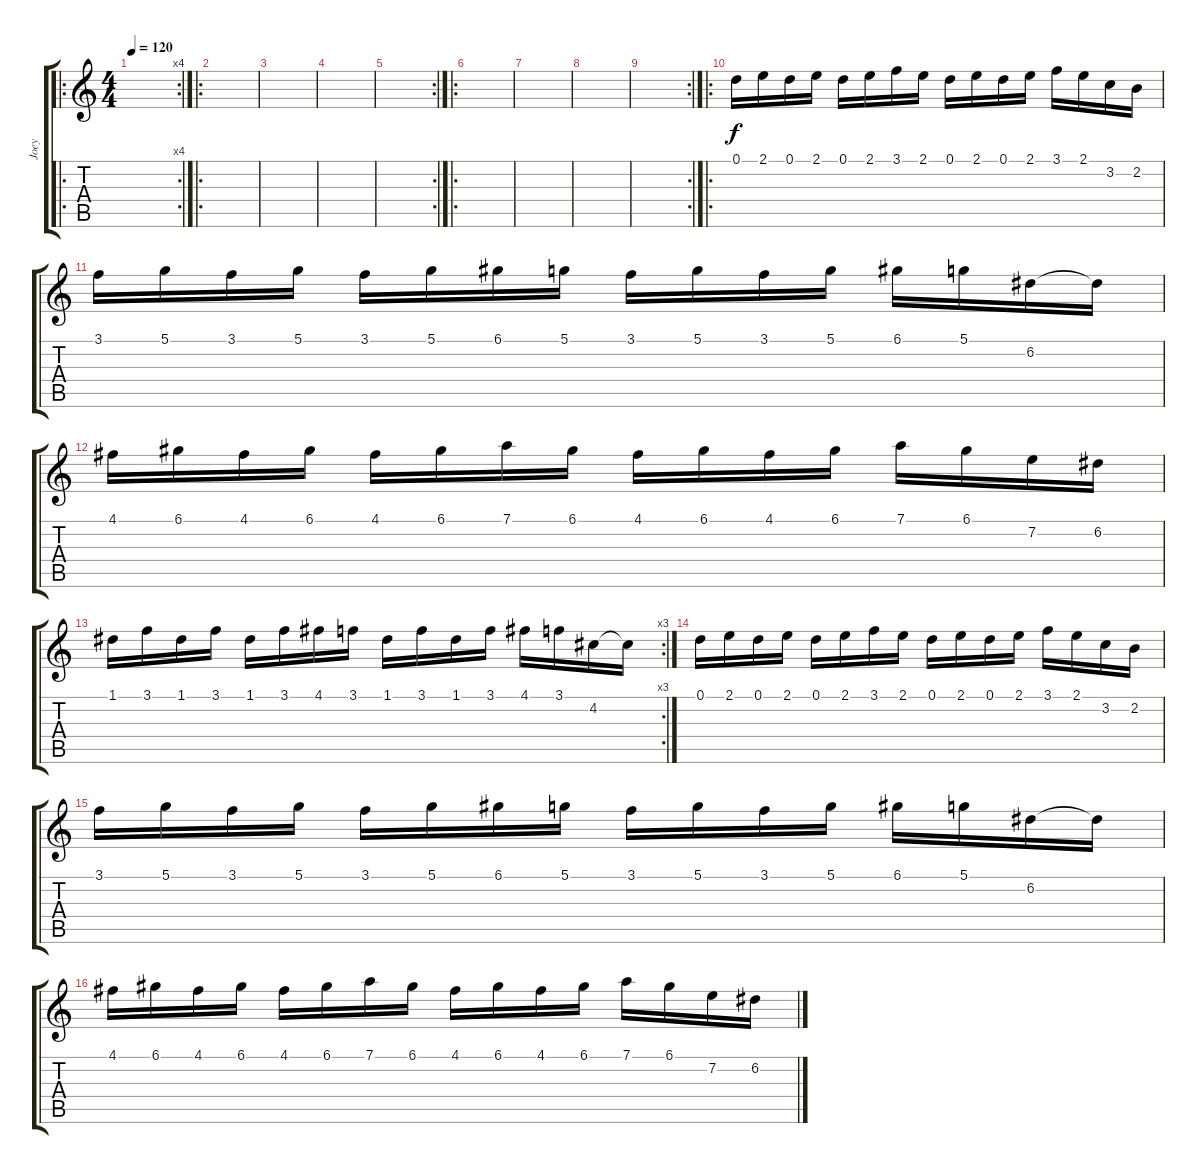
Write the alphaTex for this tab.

\track ("Joey" "Joey") {instrument distortionguitar}
\staff {score tabs}
\tuning (D4 A3 F3 C3 G2 C2) {hide}
\ro
\rc 4
\ts (4 4)
\tempo 120
\clef g2
\ks c
|
\ro
|
|
|
\rc 2
|
\ro
|
|
|
\rc 2
|
\ro
0.1.16{volume 4 instrument acousticguitarsteel} 2.1.16 0.1.16 2.1.16 0.1.16 2.1.16 3.1.16 2.1.16 0.1.16 2.1.16 0.1.16 2.1.16 3.1.16 2.1.16 3.2.16 2.2.16 |
3.1.16{volume 4 instrument acousticguitarsteel} 5.1.16 3.1.16 5.1.16 3.1.16 5.1.16 6.1.16 5.1.16 3.1.16 5.1.16 3.1.16 5.1.16 6.1.16 5.1.16 6.2.16 6.2{t}.16 |
4.1.16{volume 4 instrument acousticguitarsteel} 6.1.16 4.1.16 6.1.16 4.1.16 6.1.16 7.1.16 6.1.16 4.1.16 6.1.16 4.1.16 6.1.16 7.1.16 6.1.16 7.2.16 6.2.16 |
\rc 3
1.1.16{volume 4 instrument acousticguitarsteel} 3.1.16 1.1.16 3.1.16 1.1.16 3.1.16 4.1.16 3.1.16 1.1.16 3.1.16 1.1.16 3.1.16 4.1.16 3.1.16 4.2.16 4.2{t}.16 |
0.1.16{volume 4 instrument acousticguitarsteel} 2.1.16 0.1.16 2.1.16 0.1.16 2.1.16 3.1.16 2.1.16 0.1.16 2.1.16 0.1.16 2.1.16 3.1.16 2.1.16 3.2.16 2.2.16 |
3.1.16{volume 4 instrument acousticguitarsteel} 5.1.16 3.1.16 5.1.16 3.1.16 5.1.16 6.1.16 5.1.16 3.1.16 5.1.16 3.1.16 5.1.16 6.1.16 5.1.16 6.2.16 6.2{t}.16 |
4.1.16{volume 4 instrument acousticguitarsteel} 6.1.16 4.1.16 6.1.16 4.1.16 6.1.16 7.1.16 6.1.16 4.1.16 6.1.16 4.1.16 6.1.16 7.1.16 6.1.16 7.2.16 6.2.16
